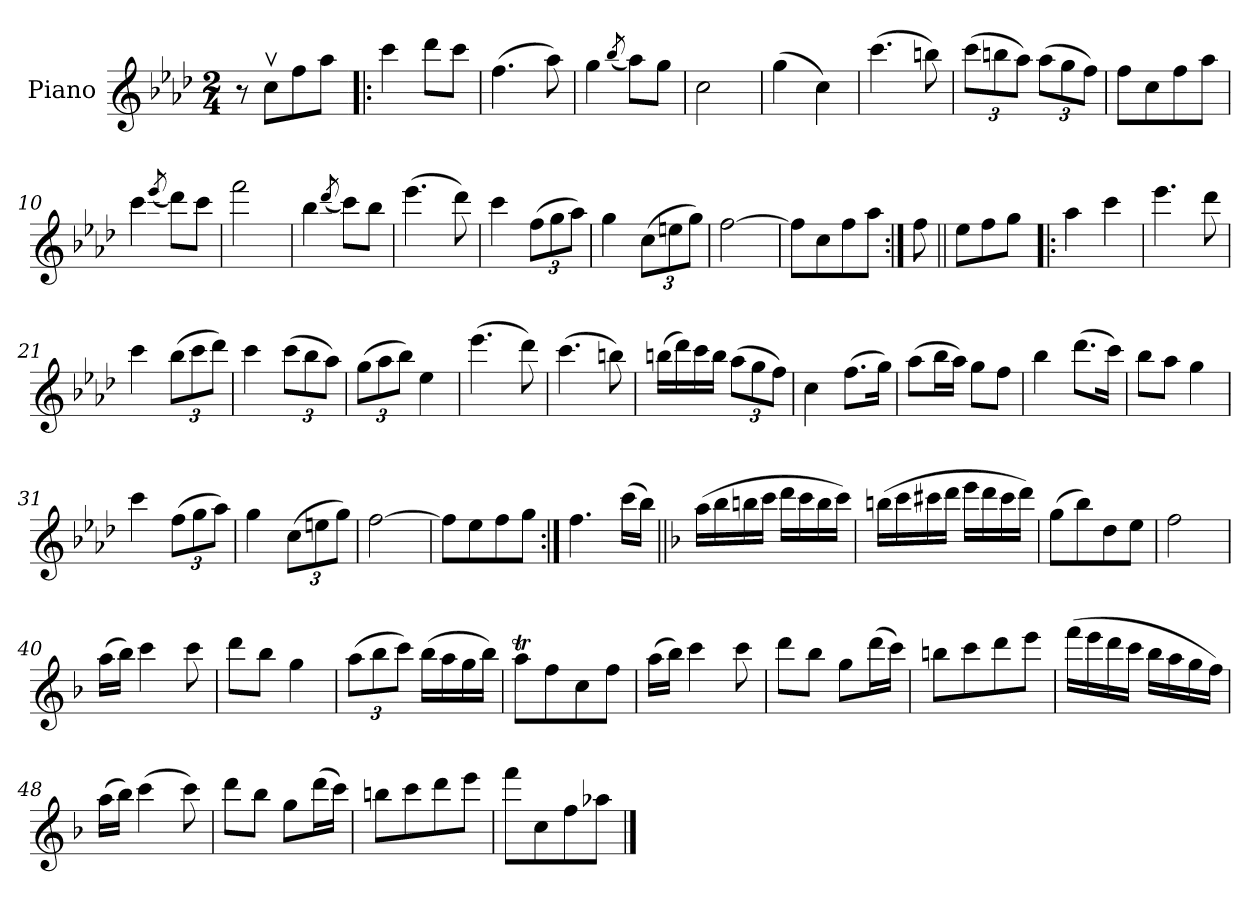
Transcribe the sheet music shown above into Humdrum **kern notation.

**kern
*part1
*staff1
*I"Piano
*I'Pno.
*clefG2
*k[b-e-a-d-]
*f:
*M2/4
=1
8r
8ccv\L
8ff\
8aa-\J
=2!|:
4ccc\
8ddd-\L
8ccc\J
=3
(>4.ff\
8aa-\)
=4
4gg\
(<8qbb-/
8aa-\L)
8gg\J
=5
2cc\
=6
(>4gg\
4cc\)
=7
(>4.ccc\
8bbn\)
!!LO:LB:g=z
=8
*Xbrackettup
(>12ccc\L
12bbn\
12aa-\J)
(>12aa-\L
12gg\
12ff\J)
=9
8ff\L
8cc\
8ff\
8aa-\J
=10
4ccc\
(<8qeee-/
8ddd-\L)
8ccc\J
=11
2fff\
=12
4bb-\
(<8qddd-/
8ccc\L)
8bb-\J
=13
(>4.eee-\
8ddd-\)
!!LO:LB:g=z
=14
4ccc\
(>12ff\L
12gg\
12aa-\J)
=15
4gg\
(>12cc\L
12een\
12gg\J)
=16
[2ff\
=17
8ff\L]
8cc\
8ff\
8aa-\J
=18:|!
8ff\
=18X1||
8ee-\L
8ff\
8gg\J
!!LO:LB:g=z
=19!|:
4aa-\
4ccc\
=20
4.eee-\
8ddd-\
=21
4ccc\
(>12bb-\L
12ccc\
12ddd-\J)
=22
4ccc\
(>12ccc\L
12bb-\
12aa-\J)
=23
(>12gg\L
12aa-\
12bb-\J)
4ee-\
=24
(>4.eee-\
8ddd-\)
=25
(>4.ccc\
8bbn\)
!!LO:LB:g=z
=26
(>16bbn\LL
16ddd-\)
16ccc\
16bb\JJ
(>12aa-\L
12gg\
12ff\J)
=27
4cc\
(>8.ff\L
16gg\Jk)
=28
(>8aa-\L
16bb-\L
16aa-\JJ)
8gg\L
8ff\J
=29
4bb-\
(>8.ddd-\L
16ccc\Jk)
=30
8bb-\L
8aa-\J
4gg\
!!LO:LB:g=z
=31
4ccc\
(>12ff\L
12gg\
12aa-\J)
=32
4gg\
(>12cc\L
12een\
12gg\J)
=33
[2ff\
=34
8ff\L]
8ee-\
8ff\
8gg\J
=35:|!
4.ff\
(>16ccc\LL
16bb-\JJ)
!!LO:LB:g=z
=36||
*k[b-]
(>16aa\LL
16bb-\
16bbn\
16ccc\JJ
16ddd\LL
16ccc\
16bb\
16ccc\JJ)
=37
(>16bbn\LL
16ccc\
16ccc#X\
16ddd\JJ
16eee\LL
16ddd\
16ccc#\
16ddd\JJ)
=38
(>8gg\L
8bb-\)
8dd\
8ee\J
!!LO:LB:g=z
=39
2ff\
=40
(>16aa\LL
16bb-\JJ)
4ccc\
8ccc\
=41
8ddd\L
8bb-\J
4gg\
=42
(>12aa\L
12bb-\
12ccc\J)
(>16bb-\LL
16aa\
16gg\
16bb-\JJ)
=43
8aat\L
8ff\
8cc\
8ff\J
!!LO:LB:g=z
=44
(>16aa\LL
16bb-\JJ)
4ccc\
8ccc\
=45
8ddd\L
8bb-\J
8gg\L
(>16ddd\L
16ccc\JJ)
=46
8bbn\L
8ccc\
8ddd\
8eee\J
=47
(>16fff\LL
16eee\
16ddd\
16ccc\JJ
16bb-\LL
16aa\
16gg\
16ff\JJ)
!!LO:LB:g=z
=48
(>16aa\LL
16bb-\JJ)
(>4ccc\
8ccc\)
=49
8ddd\L
8bb-\J
8gg\L
(>16ddd\L
16ccc\JJ)
=50
8bbn\L
8ccc\
8ddd\
8eee\J
=51
8fff\L
8cc\
8ff\
8aa-X\J
==
*-
